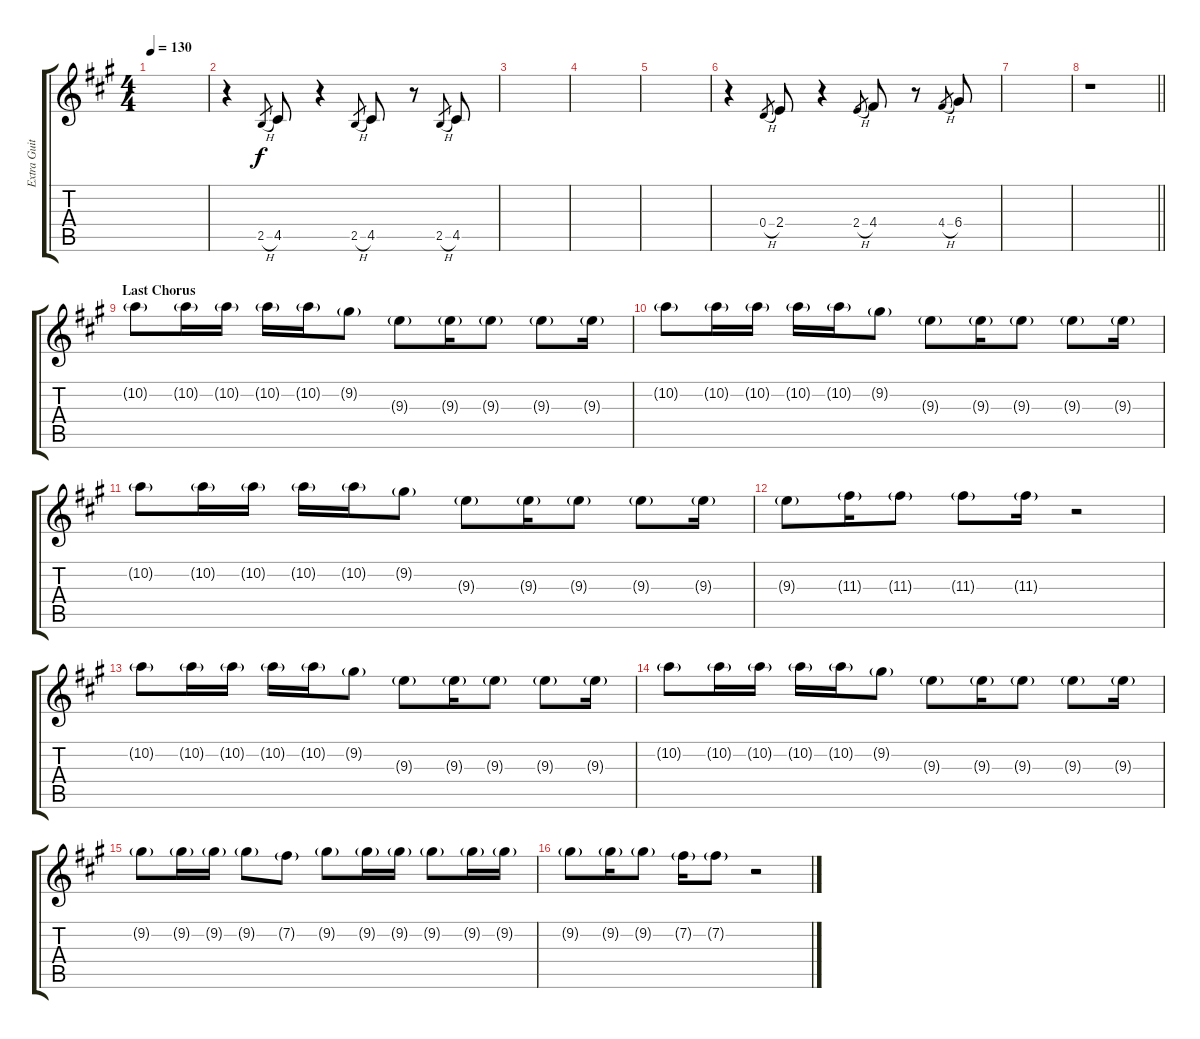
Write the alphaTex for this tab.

\track ("Extra Guitar" "Extra Guit") {instrument distortionguitar}
\staff {score tabs}
\tuning (E4 B3 G3 D3 A2 E2) {hide}
\ts (4 4)
\tempo 130
\clef g2
\ks a
|
r.4 2.5{h}.8{gr} 4.5.8 r.4 2.5{h}.8{gr} 4.5.8 r.8 2.5{h}.8{gr} 4.5.8 |
|
|
|
r.4 0.4{h}.8{gr} 2.4.8 r.4 2.4{h}.8{gr} 4.4.8 r.8 4.4{h}.8{gr} 6.4.8 |
|
\barLineRight lightlight
r.1{balance 2} |
\section ("" "Last Chorus")
10.2{g}.8 10.2{g}.16 10.2{g}.16 10.2{g}.16 10.2{g}.16 9.2{g}.8 9.3{g}.8 9.3{g}.16 9.3{g}.8 9.3{g}.8 9.3{g}.16 |
10.2{g}.8 10.2{g}.16 10.2{g}.16 10.2{g}.16 10.2{g}.16 9.2{g}.8 9.3{g}.8 9.3{g}.16 9.3{g}.8 9.3{g}.8 9.3{g}.16 |
10.2{g}.8 10.2{g}.16 10.2{g}.16 10.2{g}.16 10.2{g}.16 9.2{g}.8 9.3{g}.8 9.3{g}.16 9.3{g}.8 9.3{g}.8 9.3{g}.16 |
9.3{g}.8 11.3{g}.16 11.3{g}.8 11.3{g}.8 11.3{g}.16 r.2 |
10.2{g}.8 10.2{g}.16 10.2{g}.16 10.2{g}.16 10.2{g}.16 9.2{g}.8 9.3{g}.8 9.3{g}.16 9.3{g}.8 9.3{g}.8 9.3{g}.16 |
10.2{g}.8 10.2{g}.16 10.2{g}.16 10.2{g}.16 10.2{g}.16 9.2{g}.8 9.3{g}.8 9.3{g}.16 9.3{g}.8 9.3{g}.8 9.3{g}.16 |
9.2{g}.8 9.2{g}.16 9.2{g}.16 9.2{g}.8 7.2{g}.8 9.2{g}.8 9.2{g}.16 9.2{g}.16 9.2{g}.8 9.2{g}.16 9.2{g}.16 |
9.2{g}.8 9.2{g}.16 9.2{g}.8 7.2{g}.16 7.2{g}.8 r.2
